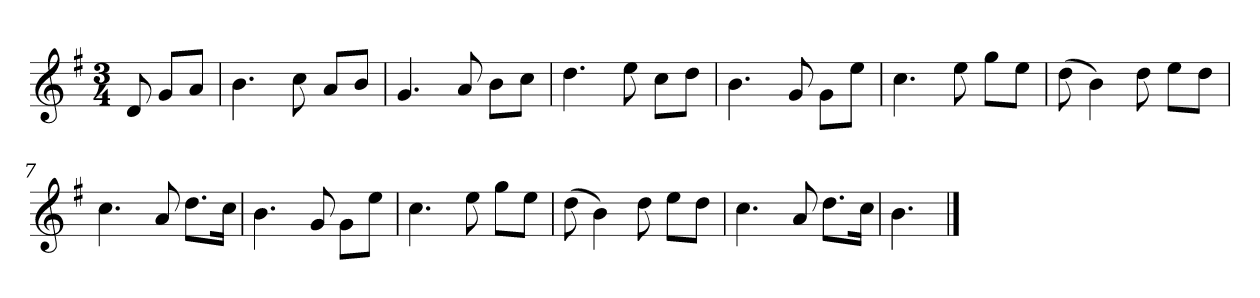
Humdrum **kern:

**kern
*part1
*staff1
*k[f#]
*M3/4
*MM120
=
8d
8gL
8aJ
=1
4.b
8cc
8aL
8bJ
=2
4.g
8a
8bL
8ccJ
=3
4.dd
8ee
8ccL
8ddJ
=4
4.b
8g
8gL
8eeJ
=5
4.cc
8ee
8ggL
8eeJ
=6
(8dd
4b)
8dd
8eeL
8ddJ
=7
4.cc
8a
8.ddL
16ccJk
=8
4.b
8g
8gL
8eeJ
=9
4.cc
8ee
8ggL
8eeJ
=10
(8dd
4b)
8dd
8eeL
8ddJ
=11
4.cc
8a
8.ddL
16ccJk
=12
4.b
==
*-
